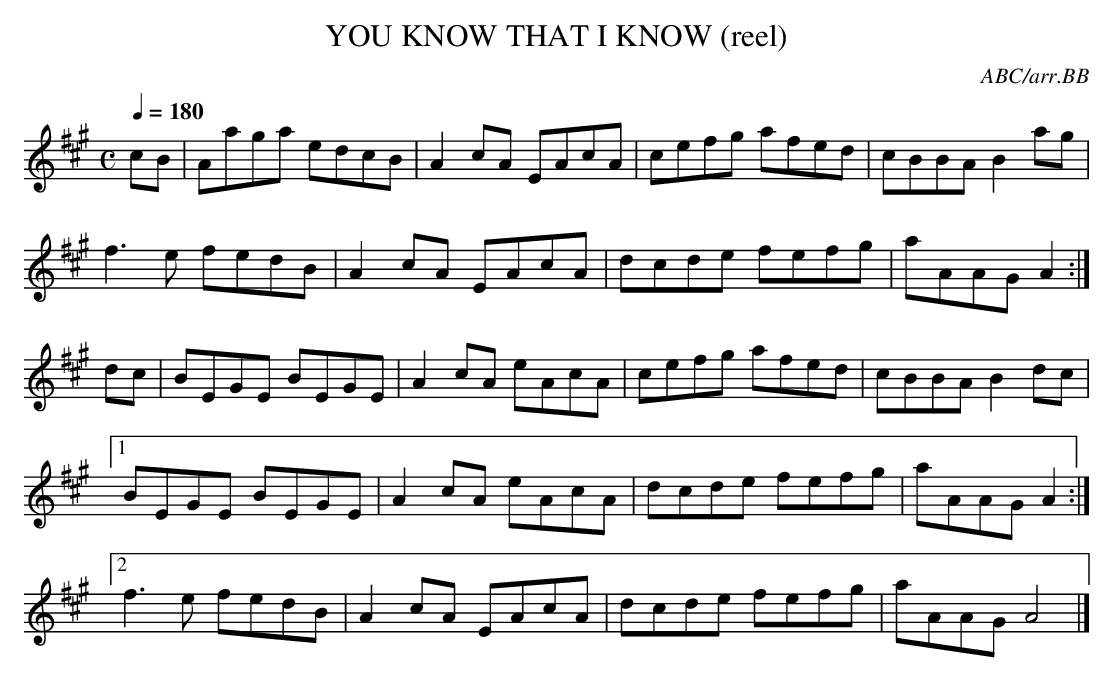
X:1
T:YOU KNOW THAT I KNOW (reel)
C:ABC/arr.BB
Q:1/4=180
M:C
K:A
cB|Aaga edcB|A2cA EAcA|cefg afed|cBBA B2ag|
f3e fedB|A2cA EAcA|dcde fefg|aAAG A2:|
dc|BEGE BEGE|A2cA eAcA|cefg afed|cBBA B2dc|
[1 BEGE BEGE|A2cA eAcA|dcde fefg|aAAG A2:|
[2 f3e fedB|A2cA EAcA|dcde fefg|aAAG A4|]
